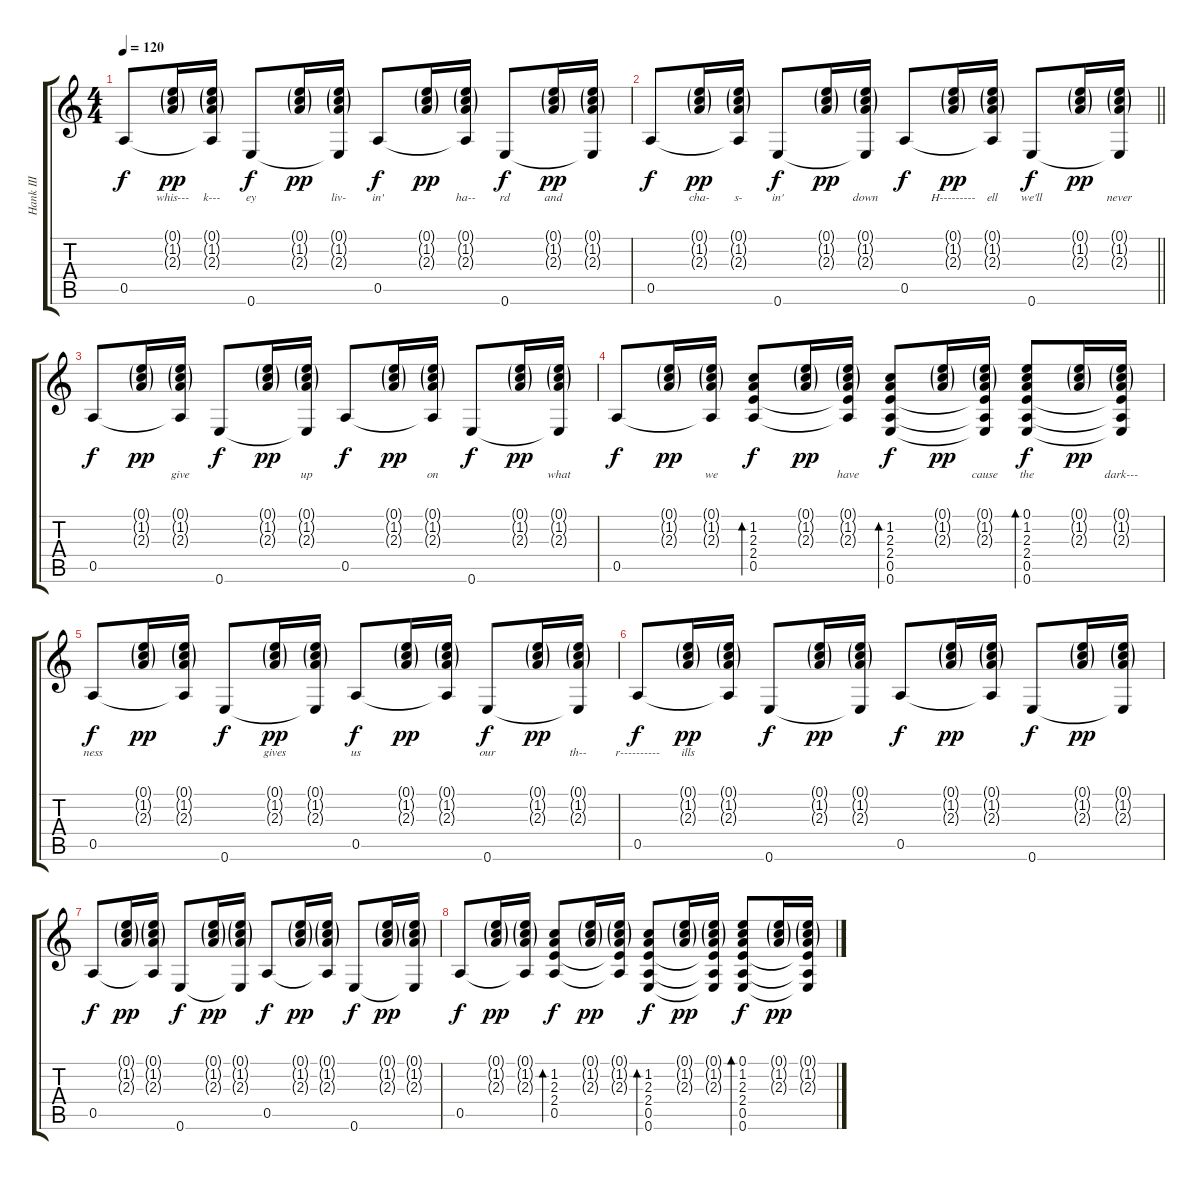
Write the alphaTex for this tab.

\track ("Hank III" "Hank III") {instrument acousticguitarsteel}
\staff {score tabs}
\tuning (E4 B3 G3 D3 A2 E2) {hide}
\ts (4 4)
\tempo 120
\clef g2
\ks c
0.5.8{lyrics (0 "") lyrics (1 "") lyrics (2 "") lyrics (3 "") lyrics (4 "") dy f} (0.1{g} 1.2{g} 2.3{g}).16{lyrics (0 "whis---") lyrics (1 "") lyrics (2 "") lyrics (3 "") lyrics (4 "") dy pp} (0.1{g} 1.2{g} 2.3{g} 0.5{t}).16{lyrics (0 "k---") lyrics (1 "") lyrics (2 "") lyrics (3 "") lyrics (4 "")} 0.6.8{lyrics (0 "ey") lyrics (1 "") lyrics (2 "") lyrics (3 "") lyrics (4 "") dy f} (0.1{g} 1.2{g} 2.3{g}).16{lyrics (0 "") lyrics (1 "") lyrics (2 "") lyrics (3 "") lyrics (4 "") dy pp} (0.1{g} 1.2{g} 2.3{g} 0.6{t}).16{lyrics (0 "liv-") lyrics (1 "") lyrics (2 "") lyrics (3 "") lyrics (4 "")} 0.5.8{lyrics (0 "in'") lyrics (1 "") lyrics (2 "") lyrics (3 "") lyrics (4 "") dy f} (0.1{g} 1.2{g} 2.3{g}).16{lyrics (0 "") lyrics (1 "") lyrics (2 "") lyrics (3 "") lyrics (4 "") dy pp} (0.1{g} 1.2{g} 2.3{g} 0.5{t}).16{lyrics (0 "ha--") lyrics (1 "") lyrics (2 "") lyrics (3 "") lyrics (4 "")} 0.6.8{lyrics (0 "rd") lyrics (1 "") lyrics (2 "") lyrics (3 "") lyrics (4 "") dy f} (0.1{g} 1.2{g} 2.3{g}).16{lyrics (0 "and") lyrics (1 "") lyrics (2 "") lyrics (3 "") lyrics (4 "") dy pp} (0.1{g} 1.2{g} 2.3{g} 0.6{t}).16{lyrics (0 "") lyrics (1 "") lyrics (2 "") lyrics (3 "") lyrics (4 "")} |
\barLineRight lightlight
0.5.8{lyrics (0 "") lyrics (1 "") lyrics (2 "") lyrics (3 "") lyrics (4 "") dy f} (0.1{g} 1.2{g} 2.3{g}).16{lyrics (0 "cha-") lyrics (1 "") lyrics (2 "") lyrics (3 "") lyrics (4 "") dy pp} (0.1{g} 1.2{g} 2.3{g} 0.5{t}).16{lyrics (0 "s-") lyrics (1 "") lyrics (2 "") lyrics (3 "") lyrics (4 "")} 0.6.8{lyrics (0 "in'") lyrics (1 "") lyrics (2 "") lyrics (3 "") lyrics (4 "") dy f} (0.1{g} 1.2{g} 2.3{g}).16{lyrics (0 "") lyrics (1 "") lyrics (2 "") lyrics (3 "") lyrics (4 "") dy pp} (0.1{g} 1.2{g} 2.3{g} 0.6{t}).16{lyrics (0 "down") lyrics (1 "") lyrics (2 "") lyrics (3 "") lyrics (4 "")} 0.5.8{lyrics (0 "") lyrics (1 "") lyrics (2 "") lyrics (3 "") lyrics (4 "") dy f} (0.1{g} 1.2{g} 2.3{g}).16{lyrics (0 "H---------") lyrics (1 "") lyrics (2 "") lyrics (3 "") lyrics (4 "") dy pp} (0.1{g} 1.2{g} 2.3{g} 0.5{t}).16{lyrics (0 "ell") lyrics (1 "") lyrics (2 "") lyrics (3 "") lyrics (4 "")} 0.6.8{lyrics (0 "we'll") lyrics (1 "") lyrics (2 "") lyrics (3 "") lyrics (4 "") dy f} (0.1{g} 1.2{g} 2.3{g}).16{lyrics (0 "") lyrics (1 "") lyrics (2 "") lyrics (3 "") lyrics (4 "") dy pp} (0.1{g} 1.2{g} 2.3{g} 0.6{t}).16{lyrics (0 "never") lyrics (1 "") lyrics (2 "") lyrics (3 "") lyrics (4 "")} |
0.5.8{lyrics (0 "") lyrics (1 "") lyrics (2 "") lyrics (3 "") lyrics (4 "") dy f} (0.1{g} 1.2{g} 2.3{g}).16{lyrics (0 "") lyrics (1 "") lyrics (2 "") lyrics (3 "") lyrics (4 "") dy pp} (0.1{g} 1.2{g} 2.3{g} 0.5{t}).16{lyrics (0 "give") lyrics (1 "") lyrics (2 "") lyrics (3 "") lyrics (4 "")} 0.6.8{lyrics (0 "") lyrics (1 "") lyrics (2 "") lyrics (3 "") lyrics (4 "") dy f} (0.1{g} 1.2{g} 2.3{g}).16{lyrics (0 "") lyrics (1 "") lyrics (2 "") lyrics (3 "") lyrics (4 "") dy pp} (0.1{g} 1.2{g} 2.3{g} 0.6{t}).16{lyrics (0 "up") lyrics (1 "") lyrics (2 "") lyrics (3 "") lyrics (4 "")} 0.5.8{lyrics (0 "") lyrics (1 "") lyrics (2 "") lyrics (3 "") lyrics (4 "") dy f} (0.1{g} 1.2{g} 2.3{g}).16{lyrics (0 "") lyrics (1 "") lyrics (2 "") lyrics (3 "") lyrics (4 "") dy pp} (0.1{g} 1.2{g} 2.3{g} 0.5{t}).16{lyrics (0 "on") lyrics (1 "") lyrics (2 "") lyrics (3 "") lyrics (4 "")} 0.6.8{lyrics (0 "") lyrics (1 "") lyrics (2 "") lyrics (3 "") lyrics (4 "") dy f} (0.1{g} 1.2{g} 2.3{g}).16{lyrics (0 "") lyrics (1 "") lyrics (2 "") lyrics (3 "") lyrics (4 "") dy pp} (0.1{g} 1.2{g} 2.3{g} 0.6{t}).16{lyrics (0 "what") lyrics (1 "") lyrics (2 "") lyrics (3 "") lyrics (4 "")} |
0.5.8{lyrics (0 "") lyrics (1 "") lyrics (2 "") lyrics (3 "") lyrics (4 "") dy f} (0.1{g} 1.2{g} 2.3{g}).16{lyrics (0 "") lyrics (1 "") lyrics (2 "") lyrics (3 "") lyrics (4 "") dy pp} (0.1{g} 1.2{g} 2.3{g} 0.5{t}).16{lyrics (0 "we") lyrics (1 "") lyrics (2 "") lyrics (3 "") lyrics (4 "")} (1.2 2.3 2.4 0.5).8{bd 60 lyrics (0 "") lyrics (1 "") lyrics (2 "") lyrics (3 "") lyrics (4 "") dy f} (0.1{g} 1.2{g} 2.3{g}).16{lyrics (0 "") lyrics (1 "") lyrics (2 "") lyrics (3 "") lyrics (4 "") dy pp} (0.1{g} 1.2{g} 2.3{g} 2.4{t} 0.5{t}).16{lyrics (0 "have") lyrics (1 "") lyrics (2 "") lyrics (3 "") lyrics (4 "")} (1.2 2.3 2.4 0.5 0.6).8{bd 60 lyrics (0 "") lyrics (1 "") lyrics (2 "") lyrics (3 "") lyrics (4 "") dy f} (0.1{g} 1.2{g} 2.3{g}).16{lyrics (0 "") lyrics (1 "") lyrics (2 "") lyrics (3 "") lyrics (4 "") dy pp} (0.1{g} 1.2{g} 2.3{g} 2.4{t} 0.5{t} 0.6{t}).16{lyrics (0 "cause") lyrics (1 "") lyrics (2 "") lyrics (3 "") lyrics (4 "")} (0.1 1.2 2.3 2.4 0.5 0.6).8{bd 60 lyrics (0 "the") lyrics (1 "") lyrics (2 "") lyrics (3 "") lyrics (4 "") dy f} (0.1{g} 1.2{g} 2.3{g}).16{lyrics (0 "") lyrics (1 "") lyrics (2 "") lyrics (3 "") lyrics (4 "") dy pp} (0.1{g} 1.2{g} 2.3{g} 2.4{t} 0.5{t} 0.6{t}).16{lyrics (0 "dark---") lyrics (1 "") lyrics (2 "") lyrics (3 "") lyrics (4 "")} |
0.5.8{lyrics (0 "ness") lyrics (1 "") lyrics (2 "") lyrics (3 "") lyrics (4 "") dy f} (0.1{g} 1.2{g} 2.3{g}).16{lyrics (0 "") lyrics (1 "") lyrics (2 "") lyrics (3 "") lyrics (4 "") dy pp} (0.1{g} 1.2{g} 2.3{g} 0.5{t}).16{lyrics (0 "") lyrics (1 "") lyrics (2 "") lyrics (3 "") lyrics (4 "")} 0.6.8{lyrics (0 "") lyrics (1 "") lyrics (2 "") lyrics (3 "") lyrics (4 "") dy f} (0.1{g} 1.2{g} 2.3{g}).16{lyrics (0 "gives") lyrics (1 "") lyrics (2 "") lyrics (3 "") lyrics (4 "") dy pp} (0.1{g} 1.2{g} 2.3{g} 0.6{t}).16{lyrics (0 "") lyrics (1 "") lyrics (2 "") lyrics (3 "") lyrics (4 "")} 0.5.8{lyrics (0 "us") lyrics (1 "") lyrics (2 "") lyrics (3 "") lyrics (4 "") dy f} (0.1{g} 1.2{g} 2.3{g}).16{lyrics (0 "") lyrics (1 "") lyrics (2 "") lyrics (3 "") lyrics (4 "") dy pp} (0.1{g} 1.2{g} 2.3{g} 0.5{t}).16{lyrics (0 "") lyrics (1 "") lyrics (2 "") lyrics (3 "") lyrics (4 "")} 0.6.8{lyrics (0 "our") lyrics (1 "") lyrics (2 "") lyrics (3 "") lyrics (4 "") dy f} (0.1{g} 1.2{g} 2.3{g}).16{lyrics (0 "") lyrics (1 "") lyrics (2 "") lyrics (3 "") lyrics (4 "") dy pp} (0.1{g} 1.2{g} 2.3{g} 0.6{t}).16{lyrics (0 "th--") lyrics (1 "") lyrics (2 "") lyrics (3 "") lyrics (4 "")} |
0.5.8{lyrics (0 "r----------") lyrics (1 "") lyrics (2 "") lyrics (3 "") lyrics (4 "") dy f} (0.1{g} 1.2{g} 2.3{g}).16{lyrics (0 "ills") lyrics (1 "") lyrics (2 "") lyrics (3 "") lyrics (4 "") dy pp} (0.1{g} 1.2{g} 2.3{g} 0.5{t}).16{lyrics (0 "") lyrics (1 "") lyrics (2 "") lyrics (3 "") lyrics (4 "")} 0.6.8{lyrics (0 "") lyrics (1 "") lyrics (2 "") lyrics (3 "") lyrics (4 "") dy f} (0.1{g} 1.2{g} 2.3{g}).16{lyrics (0 "") lyrics (1 "") lyrics (2 "") lyrics (3 "") lyrics (4 "") dy pp} (0.1{g} 1.2{g} 2.3{g} 0.6{t}).16{lyrics (0 "") lyrics (1 "") lyrics (2 "") lyrics (3 "") lyrics (4 "")} 0.5.8{lyrics (0 "") lyrics (1 "") lyrics (2 "") lyrics (3 "") lyrics (4 "") dy f} (0.1{g} 1.2{g} 2.3{g}).16{lyrics (0 "") lyrics (1 "") lyrics (2 "") lyrics (3 "") lyrics (4 "") dy pp} (0.1{g} 1.2{g} 2.3{g} 0.5{t}).16{lyrics (0 "") lyrics (1 "") lyrics (2 "") lyrics (3 "") lyrics (4 "")} 0.6.8{lyrics (0 "") lyrics (1 "") lyrics (2 "") lyrics (3 "") lyrics (4 "") dy f} (0.1{g} 1.2{g} 2.3{g}).16{lyrics (0 "") lyrics (1 "") lyrics (2 "") lyrics (3 "") lyrics (4 "") dy pp} (0.1{g} 1.2{g} 2.3{g} 0.6{t}).16{lyrics (0 "") lyrics (1 "") lyrics (2 "") lyrics (3 "") lyrics (4 "")} |
0.5.8{lyrics (0 "") lyrics (1 "") lyrics (2 "") lyrics (3 "") lyrics (4 "") dy f} (0.1{g} 1.2{g} 2.3{g}).16{lyrics (0 "") lyrics (1 "") lyrics (2 "") lyrics (3 "") lyrics (4 "") dy pp} (0.1{g} 1.2{g} 2.3{g} 0.5{t}).16{lyrics (0 "") lyrics (1 "") lyrics (2 "") lyrics (3 "") lyrics (4 "")} 0.6.8{lyrics (0 "") lyrics (1 "") lyrics (2 "") lyrics (3 "") lyrics (4 "") dy f} (0.1{g} 1.2{g} 2.3{g}).16{lyrics (0 "") lyrics (1 "") lyrics (2 "") lyrics (3 "") lyrics (4 "") dy pp} (0.1{g} 1.2{g} 2.3{g} 0.6{t}).16{lyrics (0 "") lyrics (1 "") lyrics (2 "") lyrics (3 "") lyrics (4 "")} 0.5.8{lyrics (0 "") lyrics (1 "") lyrics (2 "") lyrics (3 "") lyrics (4 "") dy f} (0.1{g} 1.2{g} 2.3{g}).16{lyrics (0 "") lyrics (1 "") lyrics (2 "") lyrics (3 "") lyrics (4 "") dy pp} (0.1{g} 1.2{g} 2.3{g} 0.5{t}).16{lyrics (0 "") lyrics (1 "") lyrics (2 "") lyrics (3 "") lyrics (4 "")} 0.6.8{lyrics (0 "") lyrics (1 "") lyrics (2 "") lyrics (3 "") lyrics (4 "") dy f} (0.1{g} 1.2{g} 2.3{g}).16{lyrics (0 "") lyrics (1 "") lyrics (2 "") lyrics (3 "") lyrics (4 "") dy pp} (0.1{g} 1.2{g} 2.3{g} 0.6{t}).16{lyrics (0 "") lyrics (1 "") lyrics (2 "") lyrics (3 "") lyrics (4 "")} |
0.5.8{lyrics (0 "") lyrics (1 "") lyrics (2 "") lyrics (3 "") lyrics (4 "") dy f} (0.1{g} 1.2{g} 2.3{g}).16{lyrics (0 "") lyrics (1 "") lyrics (2 "") lyrics (3 "") lyrics (4 "") dy pp} (0.1{g} 1.2{g} 2.3{g} 0.5{t}).16{lyrics (0 "") lyrics (1 "") lyrics (2 "") lyrics (3 "") lyrics (4 "")} (1.2 2.3 2.4 0.5).8{bd 60 lyrics (0 "") lyrics (1 "") lyrics (2 "") lyrics (3 "") lyrics (4 "") dy f} (0.1{g} 1.2{g} 2.3{g}).16{lyrics (0 "") lyrics (1 "") lyrics (2 "") lyrics (3 "") lyrics (4 "") dy pp} (0.1{g} 1.2{g} 2.3{g} 2.4{t} 0.5{t}).16{lyrics (0 "") lyrics (1 "") lyrics (2 "") lyrics (3 "") lyrics (4 "")} (1.2 2.3 2.4 0.5 0.6).8{bd 60 lyrics (0 "") lyrics (1 "") lyrics (2 "") lyrics (3 "") lyrics (4 "") dy f} (0.1{g} 1.2{g} 2.3{g}).16{lyrics (0 "") lyrics (1 "") lyrics (2 "") lyrics (3 "") lyrics (4 "") dy pp} (0.1{g} 1.2{g} 2.3{g} 2.4{t} 0.5{t} 0.6{t}).16{lyrics (0 "") lyrics (1 "") lyrics (2 "") lyrics (3 "") lyrics (4 "")} (0.1 1.2 2.3 2.4 0.5 0.6).8{bd 60 lyrics (0 "") lyrics (1 "") lyrics (2 "") lyrics (3 "") lyrics (4 "") dy f} (0.1{g} 1.2{g} 2.3{g}).16{lyrics (0 "") lyrics (1 "") lyrics (2 "") lyrics (3 "") lyrics (4 "") dy pp} (0.1{g} 1.2{g} 2.3{g} 2.4{t} 0.5{t} 0.6{t}).16{lyrics (0 "") lyrics (1 "") lyrics (2 "") lyrics (3 "") lyrics (4 "")}
